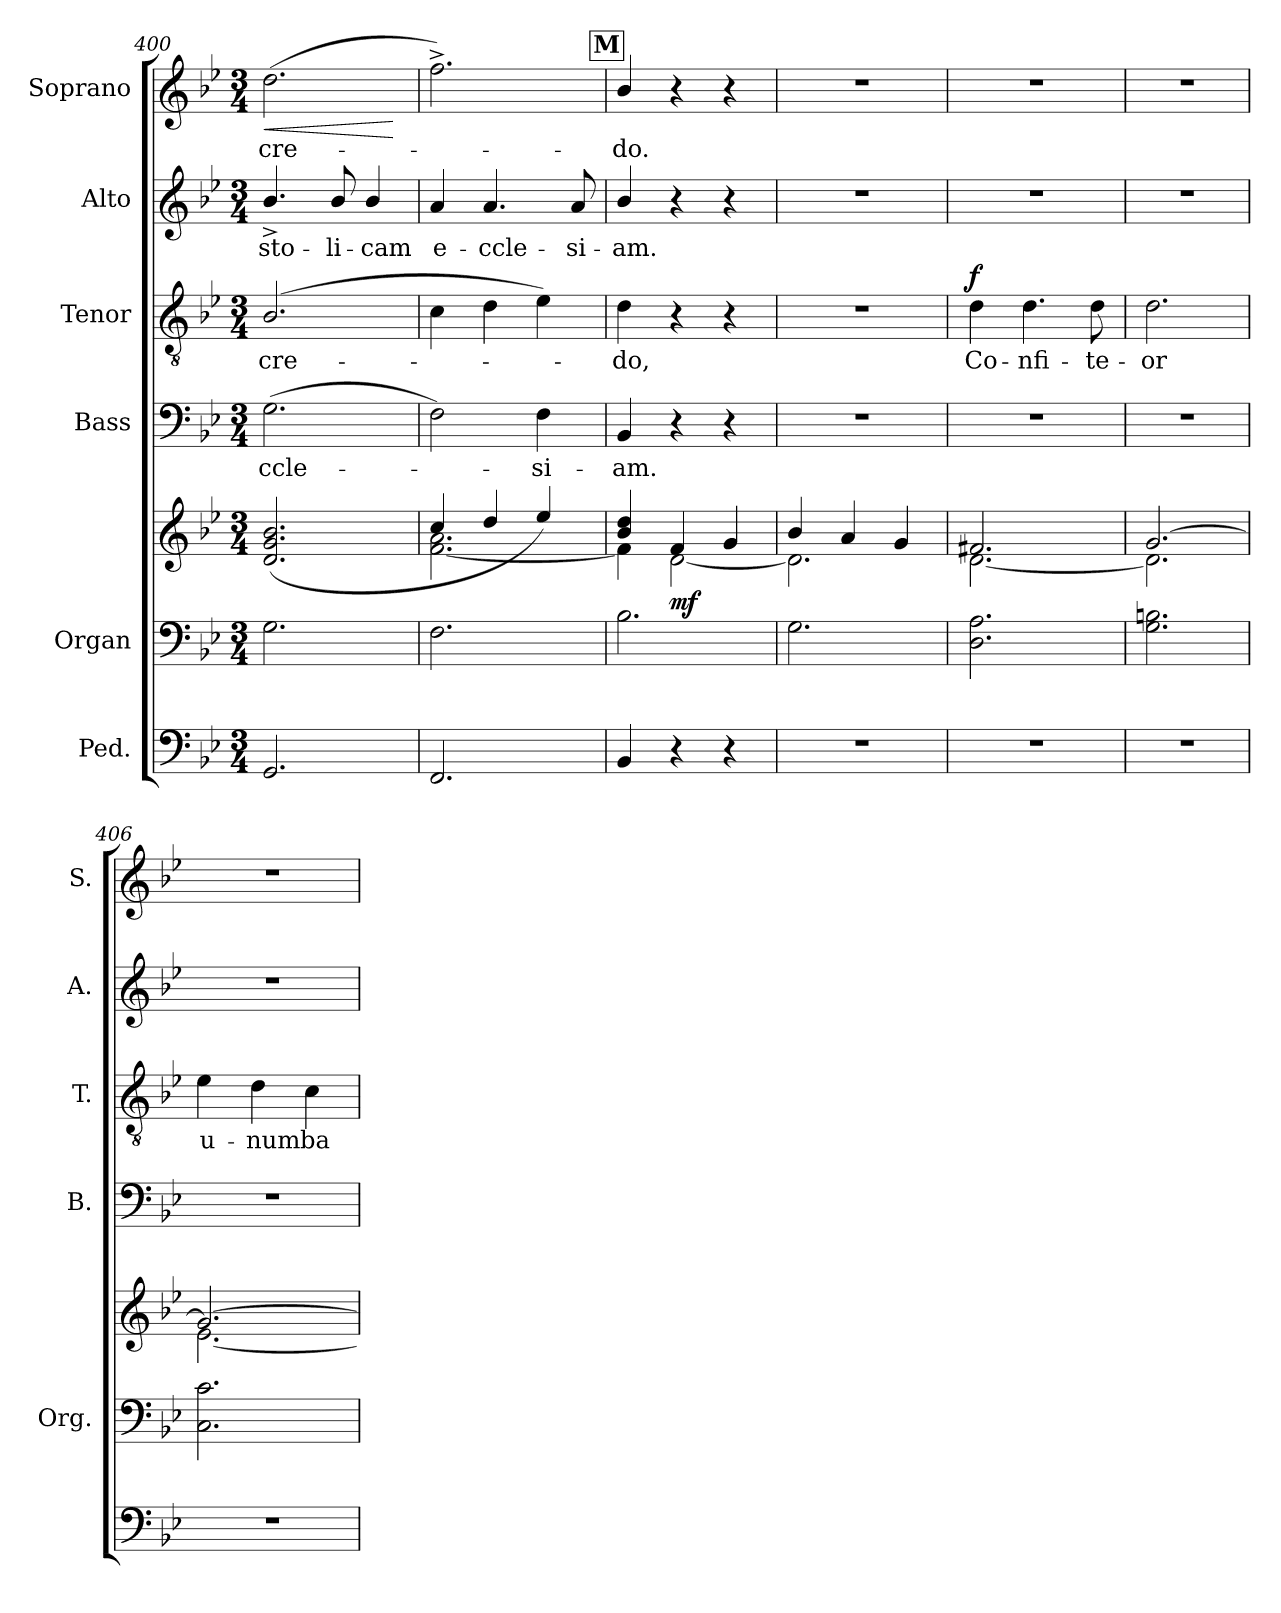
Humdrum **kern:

**kern	**kern	**kern	**dynam	**kern	**text	**kern	**text	**dynam	**kern	**text	**kern	**text	**dynam
*part6	*part5	*part5	*part5	*part4	*part4	*part3	*part3	*part3	*part2	*part2	*part1	*part1	*part1
*staff7	*staff6	*staff5	*staff5/6	*staff4	*staff4	*staff3	*staff3	*staff3	*staff2	*staff2	*staff1	*staff1	*staff1
*I"Ped.	*I"Organ	*	*	*I"Bass	*	*I"Tenor	*	*	*I"Alto	*	*I"Soprano	*	*
*	*I'Org.	*	*	*I'B.	*	*I'T.	*	*	*I'A.	*	*I'S.	*	*
*clefF4	*clefF4	*clefG2	*	*clefF4	*	*clefGv2	*	*	*clefG2	*	*clefG2	*	*
*	*	*	*	*	*	*ITrd7c12	*	*	*	*	*	*	*
*k[b-e-]	*k[b-e-]	*k[b-e-]	*	*k[b-e-]	*	*k[b-e-]	*	*	*k[b-e-]	*	*k[b-e-]	*	*
*B-:	*B-:	*B-:	*	*B-:	*	*B-:	*	*	*B-:	*	*B-:	*	*
*M3/4	*M3/4	*M3/4	*	*M3/4	*	*M3/4	*	*	*M3/4	*	*M3/4	*	*
=400	=400	=400	=400	=400	=400	=400	=400	=400	=400	=400	=400	=400	=400
!	!	!	!	!	!LO:LY:b:color=#000000	!	!	!	!	!	!	!	!
!	!	!	!	!	!	!	!LO:LY:b:color=#000000	!	!	!	!	!	!
!	!	!	!	!	!	!	!	!	!	!LO:LY:b:color=#000000	!	!	!
!	!	!	!	!	!	!	!	!	!	!	!	!LO:LY:b:color=#000000	!LO:HP:b
2.GGi/	2.Gi\	(2.di/ 2.gi 2.b-i	.	(2.Gi\	-ccle-	(2.BB-i/	cre-	.	4.b-^i/	-sto-	(2.ddi\	cre-	<
!	!	!	!	!	!	!	!	!	!	!LO:LY:b:color=#000000	!	!	!
.	.	.	.	.	.	.	.	.	8b-i/	-li-	.	.	.
!	!	!	!	!	!	!	!	!	!	!LO:LY:b:color=#000000	!	!	!
.	.	.	.	.	.	.	.	.	4b-i/	-cam	.	.	.
.	.	.	.	.	.	.	.	.	.	.	.	.	[
=401	=401	=401	=401	=401	=401	=401	=401	=401	=401	=401	=401	=401	=401
*	*	*^	*	*	*	*	*	*	*	*	*	*	*
!	!	!	!	!	!	!	!	!	!	!	!LO:LY:b:color=#000000	!	!	!
2.FFi/	2.Fi\	4cci/	[2.fi\ 2.ai	.	2Fi\)	.	4Ci\	.	.	4ai/	e-	2.ff^i\)	.	.
!	!	!	!	!	!	!	!	!	!	!	!LO:LY:b:color=#000000	!	!	!
.	.	4ddi/	.	.	.	.	4Di\	.	.	4.ai/	-ccle-	.	.	.
!	!	!	!	!	!	!LO:LY:b:color=#000000	!	!	!	!	!	!	!	!
.	.	4ee-i/)	.	.	4Fi\	-si-	4E-i\)	.	.	.	.	.	.	.
!	!	!	!	!	!	!	!	!	!	!	!LO:LY:b:color=#000000	!	!	!
.	.	.	.	.	.	.	.	.	.	8ai/	-si-	.	.	.
!!LO:REH:place=s1:B:color=#000000:enc=box:fs=17.1408:t=M
=402	=402	=402	=402	=402	=402	=402	=402	=402	=402	=402	=402	=402	=402	=402
!	!	!	!	!	!	!LO:LY:b:color=#000000	!	!	!	!	!	!	!	!
!	!	!	!	!	!	!	!	!LO:LY:b:color=#000000	!	!	!	!	!	!
!	!	!	!	!	!	!	!	!	!	!	!LO:LY:b:color=#000000	!	!	!
!	!	!	!	!	!	!	!	!	!	!	!	!	!LO:LY:b:color=#000000	!
4BB-i/	2.B-i\	4b-i/ 4ddi	4fi\]	.	4BB-i/	-am.	4Di\	-do,	.	4b-i/	-am.	4b-i/	-do.	.
4r	.	4fi/	[2di\	mf	4r	.	4r	.	.	4r	.	4r	.	.
4r	.	4gi/	.	.	4r	.	4r	.	.	4r	.	4r	.	.
=403	=403	=403	=403	=403	=403	=403	=403	=403	=403	=403	=403	=403	=403	=403
!LO:N:vis=1	!	!	!	!	!LO:N:vis=1	!	!LO:N:vis=1	!	!	!LO:N:vis=1	!	!LO:N:vis=1	!	!
2.r	2.Gi\	4b-i/	2.di\]	.	2.r	.	2.r	.	.	2.r	.	2.r	.	.
.	.	4ai/	.	.	.	.	.	.	.	.	.	.	.	.
.	.	4gi/	.	.	.	.	.	.	.	.	.	.	.	.
!!LO:LB:g=z
=404	=404	=404	=404	=404	=404	=404	=404	=404	=404	=404	=404	=404	=404	=404
!LO:N:vis=1	!	!	!	!	!LO:N:vis=1	!	!	!	!	!	!	!	!	!
!	!	!	!	!	!	!	!	!LO:LY:b:color=#000000	!	!LO:N:vis=1	!	!LO:N:vis=1	!	!
2.r	2.Di\ 2.Ai	2.f#Xi/	[2.di\	.	2.r	.	4Di\	Co-	f	2.r	.	2.r	.	.
!	!	!	!	!	!	!	!	!LO:LY:b:color=#000000	!	!	!	!	!	!
.	.	.	.	.	.	.	4.Di\	-nfi-	.	.	.	.	.	.
!	!	!	!	!	!	!	!	!LO:LY:b:color=#000000	!	!	!	!	!	!
.	.	.	.	.	.	.	8Di\	-te-	.	.	.	.	.	.
=405	=405	=405	=405	=405	=405	=405	=405	=405	=405	=405	=405	=405	=405	=405
!LO:N:vis=1	!	!	!	!	!LO:N:vis=1	!	!	!	!	!	!	!	!	!
!	!	!	!	!	!	!	!	!LO:LY:b:color=#000000	!	!LO:N:vis=1	!	!LO:N:vis=1	!	!
2.r	2.Gi\ 2.Bni	[2.gi/	2.di\]	.	2.r	.	2.Di\	-or	.	2.r	.	2.r	.	.
=406	=406	=406	=406	=406	=406	=406	=406	=406	=406	=406	=406	=406	=406	=406
!LO:N:vis=1	!	!	!	!	!LO:N:vis=1	!	!	!	!	!	!	!	!	!
!	!	!	!	!	!	!	!	!LO:LY:b:color=#000000	!	!LO:N:vis=1	!	!LO:N:vis=1	!	!
2.r	2.Ci\ 2.ci	2.gi/_	[2.e-i\	.	2.r	.	4E-i\	u-	.	2.r	.	2.r	.	.
!	!	!	!	!	!	!	!	!LO:LY:b:color=#000000	!	!	!	!	!	!
.	.	.	.	.	.	.	4Di\	-num	.	.	.	.	.	.
!	!	!	!	!	!	!	!	!LO:LY:b:color=#000000	!	!	!	!	!	!
.	.	.	.	.	.	.	4Ci\	ba-	.	.	.	.	.	.
*	*	*v	*v	*	*	*	*	*	*	*	*	*	*	*
=	=	=	=	=	=	=	=	=	=	=	=	=	=
*-	*-	*-	*-	*-	*-	*-	*-	*-	*-	*-	*-	*-	*-
